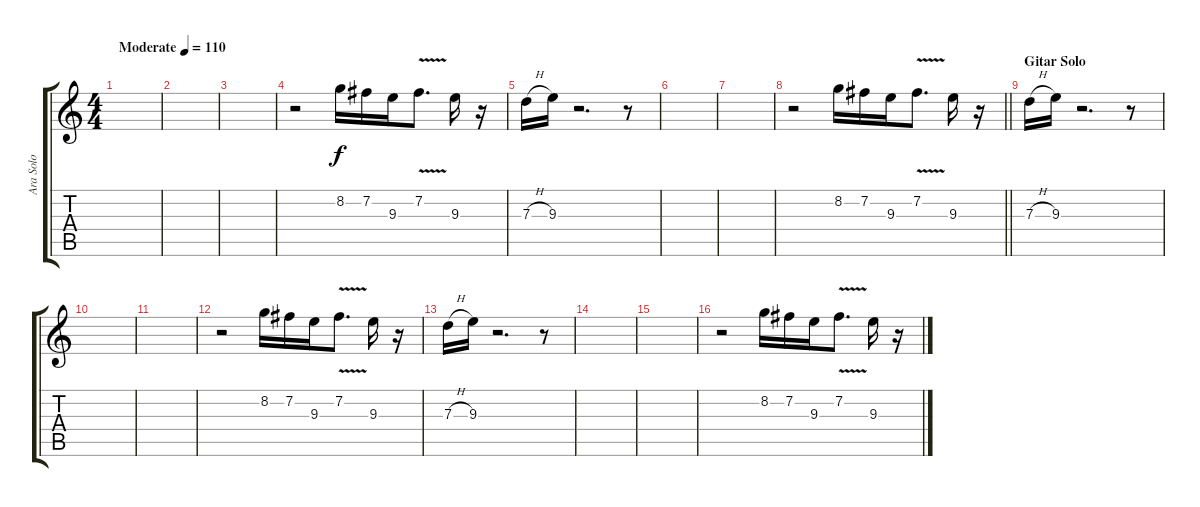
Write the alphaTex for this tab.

\track ("Ara Solo" "Ara Solo") {instrument overdrivenguitar}
\staff {score tabs}
\tuning (E4 B3 G3 D3 A2 E2) {hide}
\ts (4 4)
\tempo (110 "Moderate")
\clef g2
\ks c
|
|
|
r.2 8.2.16 7.2.16 9.3.16 7.2{v}.8{d} 9.3.16 r.16 |
7.3{h}.16 9.3.16 r.2{d} r.8 |
|
|
\barLineRight lightlight
r.2 8.2.16 7.2.16 9.3.16 7.2{v}.8{d} 9.3.16 r.16 |
\section ("" "Gitar Solo")
7.3{h}.16 9.3.16 r.2{d} r.8 |
|
|
r.2 8.2.16 7.2.16 9.3.16 7.2{v}.8{d} 9.3.16 r.16 |
7.3{h}.16 9.3.16 r.2{d} r.8 |
|
|
r.2 8.2.16 7.2.16 9.3.16 7.2{v}.8{d} 9.3.16 r.16
